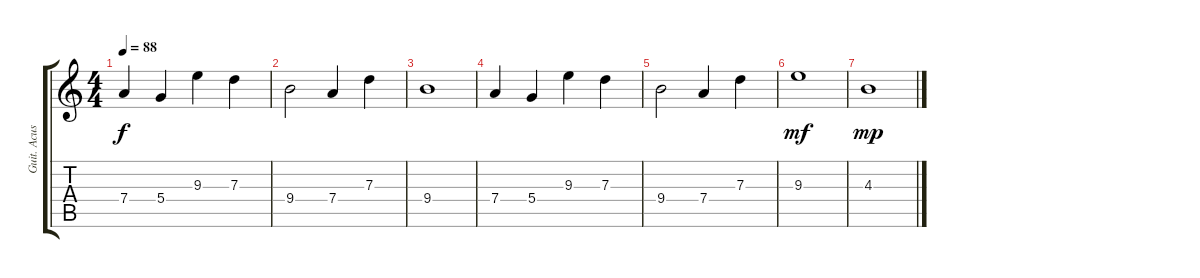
\track ("Guit. Acustica (Sergio)" "Guit. Acus") {instrument acousticguitarnylon}
\staff {score tabs}
\tuning (E4 B3 G3 D3 A2 E2) {hide}
\ts (4 4)
\tempo 88
\clef g2
\ks c
7.4.4{dy f} 5.4.4 9.3.4 7.3.4 |
9.4.2 7.4.4 7.3.4 |
9.4.1 |
7.4.4 5.4.4 9.3.4 7.3.4 |
9.4.2 7.4.4 7.3.4 |
9.3.1{dy mf} |
4.3.1{dy mp}
